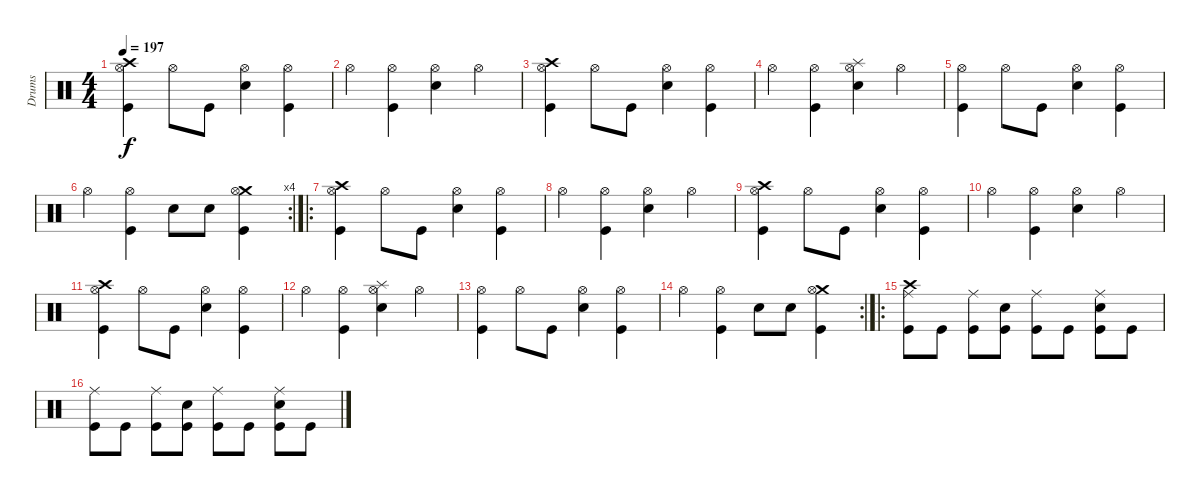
\track ("Drums" "Drums") {instrument percussion}
\staff {score}
\articulation defaults
\ts (4 4)
\tempo 197
\clef neutral
\ks c
("Crash high (hit)" "Hi-Hat (open)" "Kick (hit)").4{dy f} "Hi-Hat (open)".8 "Kick (hit)".8 ("Hi-Hat (open)" "Electric Snare (hit)").4 ("Hi-Hat (open)" "Kick (hit)").4 |
"Hi-Hat (open)".4 ("Hi-Hat (open)" "Kick (hit)").4 ("Hi-Hat (open)" "Electric Snare (hit)").4 "Hi-Hat (open)".4 |
("Crash high (hit)" "Hi-Hat (open)" "Kick (hit)").4 "Hi-Hat (open)".8 "Kick (hit)".8 ("Hi-Hat (open)" "Electric Snare (hit)").4 ("Hi-Hat (open)" "Kick (hit)").4 |
"Hi-Hat (open)".4 ("Hi-Hat (open)" "Kick (hit)").4 ("Splash (hit)" "Hi-Hat (open)" "Electric Snare (hit)").4 "Hi-Hat (open)".4 |
("Hi-Hat (open)" "Kick (hit)").4 "Hi-Hat (open)".8 "Kick (hit)".8 ("Hi-Hat (open)" "Electric Snare (hit)").4 ("Hi-Hat (open)" "Kick (hit)").4 |
\rc 4 "Hi-Hat (open)".4
("Hi-Hat (open)" "Kick (hit)").4 "Electric Snare (hit)".8 "Electric Snare (hit)".8 ("Crash medium (hit)" "Hi-Hat (open)" "Kick (hit)").4 |
\ro
("Crash high (hit)" "Hi-Hat (open)" "Kick (hit)").4 "Hi-Hat (open)".8 "Kick (hit)".8 ("Hi-Hat (open)" "Electric Snare (hit)").4 ("Hi-Hat (open)" "Kick (hit)").4 |
"Hi-Hat (open)".4 ("Hi-Hat (open)" "Kick (hit)").4 ("Hi-Hat (open)" "Electric Snare (hit)").4 "Hi-Hat (open)".4 |
("Crash high (hit)" "Hi-Hat (open)" "Kick (hit)").4 "Hi-Hat (open)".8 "Kick (hit)".8 ("Hi-Hat (open)" "Electric Snare (hit)").4 ("Hi-Hat (open)" "Kick (hit)").4 |
"Hi-Hat (open)".4 ("Hi-Hat (open)" "Kick (hit)").4 ("Hi-Hat (open)" "Electric Snare (hit)").4 "Hi-Hat (open)".4 |
("Crash high (hit)" "Hi-Hat (open)" "Kick (hit)").4 "Hi-Hat (open)".8 "Kick (hit)".8 ("Hi-Hat (open)" "Electric Snare (hit)").4 ("Hi-Hat (open)" "Kick (hit)").4 |
"Hi-Hat (open)".4 ("Hi-Hat (open)" "Kick (hit)").4 ("Splash (hit)" "Hi-Hat (open)" "Electric Snare (hit)").4 "Hi-Hat (open)".4 |
("Hi-Hat (open)" "Kick (hit)").4 "Hi-Hat (open)".8 "Kick (hit)".8 ("Hi-Hat (open)" "Electric Snare (hit)").4 ("Hi-Hat (open)" "Kick (hit)").4 |
\rc 2 "Hi-Hat (open)".4
("Hi-Hat (open)" "Kick (hit)").4 "Electric Snare (hit)".8 "Electric Snare (hit)".8 ("Crash medium (hit)" "Hi-Hat (open)" "Kick (hit)").4 |
\ro
("Crash high (hit)" "Ride (middle)" "Kick (hit)").8 "Kick (hit)".8 ("Ride (middle)" "Kick (hit)").8 ("Electric Snare (hit)" "Kick (hit)").8 ("Ride (middle)" "Kick (hit)").8 "Kick (hit)".8 ("Ride (middle)" "Electric Snare (hit)" "Kick (hit)").8 "Kick (hit)".8 |
("Ride (middle)" "Kick (hit)").8 "Kick (hit)".8 ("Ride (middle)" "Kick (hit)").8 ("Electric Snare (hit)" "Kick (hit)").8 ("Ride (middle)" "Kick (hit)").8 "Kick (hit)".8 ("Ride (middle)" "Electric Snare (hit)" "Kick (hit)").8 "Kick (hit)".8
